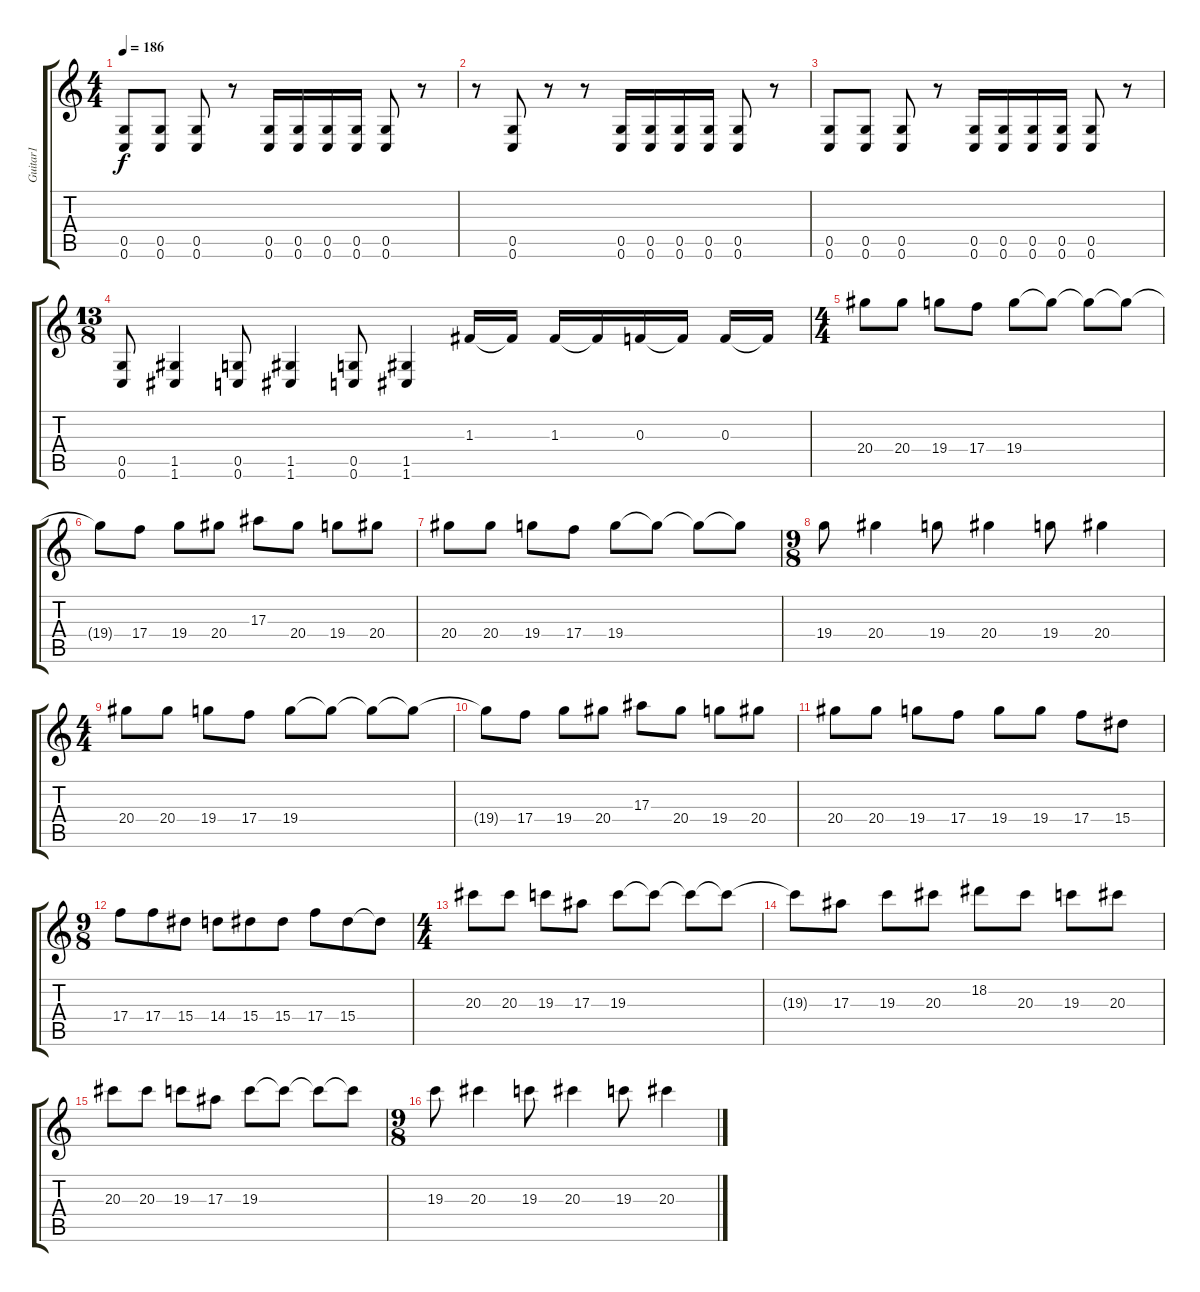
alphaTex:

\track ("Guitar1" "Guitar1") {instrument distortionguitar}
\staff {score tabs}
\tuning (D4 A3 F3 C3 G2 C2) {hide}
\ts (4 4)
\tempo 186
\clef g2
\ks c
(0.5 0.6).8{dy f} (0.5 0.6).8 (0.5 0.6).8 r.8 (0.5 0.6).16 (0.5 0.6).16 (0.5 0.6).16 (0.5 0.6).16 (0.5 0.6).8 r.8 |
r.8 (0.5 0.6).8 r.8 r.8 (0.5 0.6).16 (0.5 0.6).16 (0.5 0.6).16 (0.5 0.6).16 (0.5 0.6).8 r.8 |
(0.5 0.6).8 (0.5 0.6).8 (0.5 0.6).8 r.8 (0.5 0.6).16 (0.5 0.6).16 (0.5 0.6).16 (0.5 0.6).16 (0.5 0.6).8 r.8 |
\ts (13 8)
(0.5 0.6).8 (1.5 1.6).4 (0.5 0.6).8 (1.5 1.6).4 (0.5 0.6).8 (1.5 1.6).4 1.3.16 1.3{t}.16 1.3.16 1.3{t}.16 0.3.16 0.3{t}.16 0.3.16 0.3{t}.16 |
\ts (4 4)
20.4.8 20.4.8 19.4.8 17.4.8 19.4.8 19.4{t}.8 19.4{t}.8 19.4{t}.8 |
19.4{t}.8 17.4.8 19.4.8 20.4.8 17.3.8 20.4.8 19.4.8 20.4.8 |
20.4.8 20.4.8 19.4.8 17.4.8 19.4.8 19.4{t}.8 19.4{t}.8 19.4{t}.8 |
\ts (9 8)
19.4.8 20.4.4 19.4.8 20.4.4 19.4.8 20.4.4 |
\ts (4 4)
20.4.8 20.4.8 19.4.8 17.4.8 19.4.8 19.4{t}.8 19.4{t}.8 19.4{t}.8 |
19.4{t}.8 17.4.8 19.4.8 20.4.8 17.3.8 20.4.8 19.4.8 20.4.8 |
20.4.8 20.4.8 19.4.8 17.4.8 19.4.8 19.4.8 17.4.8 15.4.8 |
\ts (9 8)
17.4.8 17.4.8 15.4.8 14.4.8 15.4.8 15.4.8 17.4.8 15.4.8 15.4{t}.8 |
\ts (4 4)
20.3.8 20.3.8 19.3.8 17.3.8 19.3.8 19.3{t}.8 19.3{t}.8 19.3{t}.8 |
19.3{t}.8 17.3.8 19.3.8 20.3.8 18.2.8 20.3.8 19.3.8 20.3.8 |
20.3.8 20.3.8 19.3.8 17.3.8 19.3.8 19.3{t}.8 19.3{t}.8 19.3{t}.8 |
\ts (9 8)
19.3.8 20.3.4 19.3.8 20.3.4 19.3.8 20.3.4
